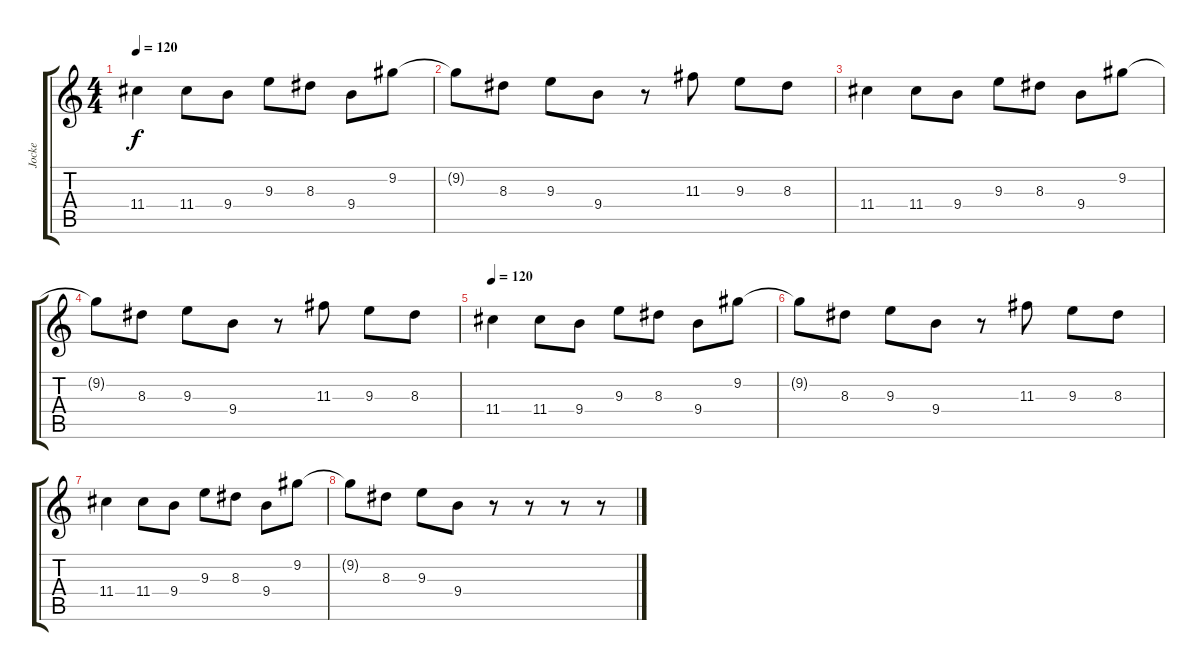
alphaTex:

\track ("Jocke" "Jocke") {instrument distortionguitar}
\staff {score tabs}
\tuning (E4 B3 G3 D3 A2 D2) {hide}
\ts (4 4)
\tempo 120
\clef g2
\ks c
11.4.4{dy f} 11.4.8 9.4.8 9.3.8 8.3.8 9.4.8 9.2.8 |
9.2{t}.8 8.3.8 9.3.8 9.4.8 r.8 11.3.8 9.3.8 8.3.8 |
11.4.4 11.4.8 9.4.8 9.3.8 8.3.8 9.4.8 9.2.8 |
9.2{t}.8 8.3.8 9.3.8 9.4.8 r.8 11.3.8 9.3.8 8.3.8 |
\tempo 120
11.4.4 11.4.8 9.4.8 9.3.8 8.3.8 9.4.8 9.2.8 |
9.2{t}.8 8.3.8 9.3.8 9.4.8 r.8 11.3.8 9.3.8 8.3.8 |
11.4.4 11.4.8 9.4.8 9.3.8 8.3.8 9.4.8 9.2.8 |
9.2{t}.8 8.3.8 9.3.8 9.4.8 r.8 r.8 r.8 r.8
